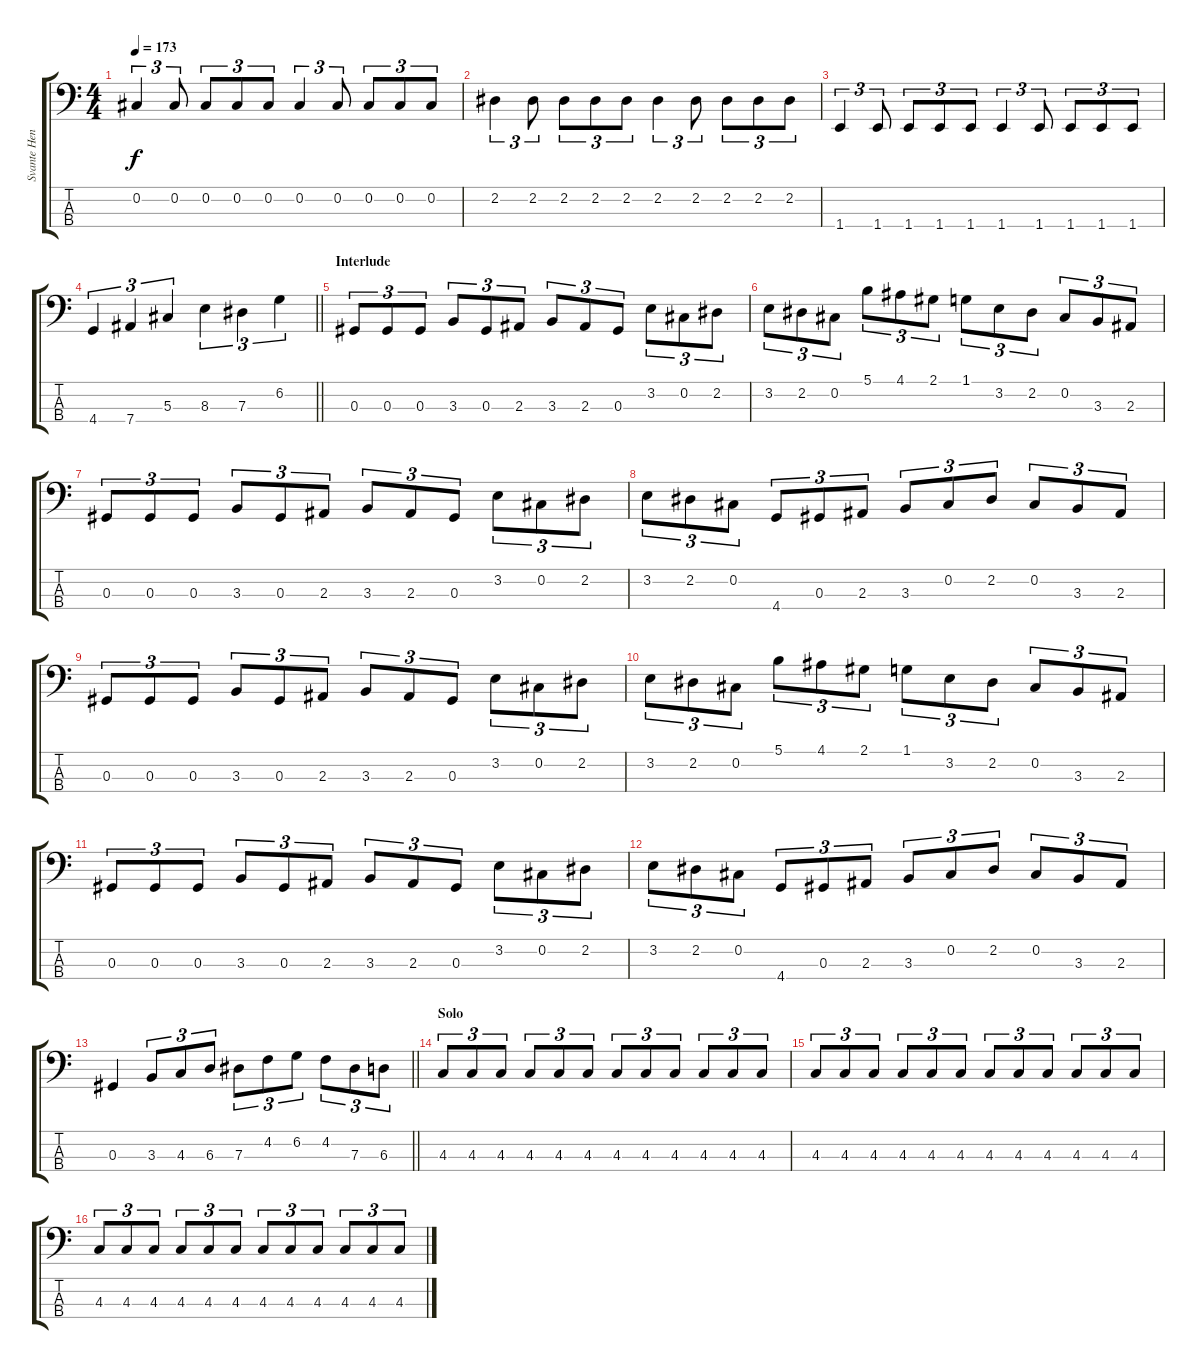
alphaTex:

\track ("Svante Henrysson" "Svante Hen") {instrument electricbassfinger}
\staff {score tabs}
\tuning (Gb2 Db2 Ab1 Eb1) {hide}
\ts (4 4)
\tempo 173
\clef f4
\ks c
0.2.4{tu (3 2) dy f} 0.2.8{tu (3 2)} 0.2.8{tu (3 2)} 0.2.8{tu (3 2)} 0.2.8{tu (3 2)} 0.2.4{tu (3 2)} 0.2.8{tu (3 2)} 0.2.8{tu (3 2)} 0.2.8{tu (3 2)} 0.2.8{tu (3 2)} |
2.2.4{tu (3 2)} 2.2.8{tu (3 2)} 2.2.8{tu (3 2)} 2.2.8{tu (3 2)} 2.2.8{tu (3 2)} 2.2.4{tu (3 2)} 2.2.8{tu (3 2)} 2.2.8{tu (3 2)} 2.2.8{tu (3 2)} 2.2.8{tu (3 2)} |
1.4.4{tu (3 2)} 1.4.8{tu (3 2)} 1.4.8{tu (3 2)} 1.4.8{tu (3 2)} 1.4.8{tu (3 2)} 1.4.4{tu (3 2)} 1.4.8{tu (3 2)} 1.4.8{tu (3 2)} 1.4.8{tu (3 2)} 1.4.8{tu (3 2)} |
\barLineRight lightlight
4.4.4{tu (3 2)} 7.4.4{tu (3 2)} 5.3.4{tu (3 2)} 8.3.4{tu (3 2)} 7.3.4{tu (3 2)} 6.2.4{tu (3 2)} |
\section ("" "Interlude")
0.3.8{tu (3 2)} 0.3.8{tu (3 2)} 0.3.8{tu (3 2)} 3.3.8{tu (3 2)} 0.3.8{tu (3 2)} 2.3.8{tu (3 2)} 3.3.8{tu (3 2)} 2.3.8{tu (3 2)} 0.3.8{tu (3 2)} 3.2.8{tu (3 2)} 0.2.8{tu (3 2)} 2.2.8{tu (3 2)} |
3.2.8{tu (3 2)} 2.2.8{tu (3 2)} 0.2.8{tu (3 2)} 5.1.8{tu (3 2)} 4.1.8{tu (3 2)} 2.1.8{tu (3 2)} 1.1.8{tu (3 2)} 3.2.8{tu (3 2)} 2.2.8{tu (3 2)} 0.2.8{tu (3 2)} 3.3.8{tu (3 2)} 2.3.8{tu (3 2)} |
0.3.8{tu (3 2)} 0.3.8{tu (3 2)} 0.3.8{tu (3 2)} 3.3.8{tu (3 2)} 0.3.8{tu (3 2)} 2.3.8{tu (3 2)} 3.3.8{tu (3 2)} 2.3.8{tu (3 2)} 0.3.8{tu (3 2)} 3.2.8{tu (3 2)} 0.2.8{tu (3 2)} 2.2.8{tu (3 2)} |
3.2.8{tu (3 2)} 2.2.8{tu (3 2)} 0.2.8{tu (3 2)} 4.4.8{tu (3 2)} 0.3.8{tu (3 2)} 2.3.8{tu (3 2)} 3.3.8{tu (3 2)} 0.2.8{tu (3 2)} 2.2.8{tu (3 2)} 0.2.8{tu (3 2)} 3.3.8{tu (3 2)} 2.3.8{tu (3 2)} |
0.3.8{tu (3 2)} 0.3.8{tu (3 2)} 0.3.8{tu (3 2)} 3.3.8{tu (3 2)} 0.3.8{tu (3 2)} 2.3.8{tu (3 2)} 3.3.8{tu (3 2)} 2.3.8{tu (3 2)} 0.3.8{tu (3 2)} 3.2.8{tu (3 2)} 0.2.8{tu (3 2)} 2.2.8{tu (3 2)} |
3.2.8{tu (3 2)} 2.2.8{tu (3 2)} 0.2.8{tu (3 2)} 5.1.8{tu (3 2)} 4.1.8{tu (3 2)} 2.1.8{tu (3 2)} 1.1.8{tu (3 2)} 3.2.8{tu (3 2)} 2.2.8{tu (3 2)} 0.2.8{tu (3 2)} 3.3.8{tu (3 2)} 2.3.8{tu (3 2)} |
0.3.8{tu (3 2)} 0.3.8{tu (3 2)} 0.3.8{tu (3 2)} 3.3.8{tu (3 2)} 0.3.8{tu (3 2)} 2.3.8{tu (3 2)} 3.3.8{tu (3 2)} 2.3.8{tu (3 2)} 0.3.8{tu (3 2)} 3.2.8{tu (3 2)} 0.2.8{tu (3 2)} 2.2.8{tu (3 2)} |
3.2.8{tu (3 2)} 2.2.8{tu (3 2)} 0.2.8{tu (3 2)} 4.4.8{tu (3 2)} 0.3.8{tu (3 2)} 2.3.8{tu (3 2)} 3.3.8{tu (3 2)} 0.2.8{tu (3 2)} 2.2.8{tu (3 2)} 0.2.8{tu (3 2)} 3.3.8{tu (3 2)} 2.3.8{tu (3 2)} |
\barLineRight lightlight
0.3.4 3.3.8{tu (3 2)} 4.3.8{tu (3 2)} 6.3.8{tu (3 2)} 7.3.8{tu (3 2)} 4.2.8{tu (3 2)} 6.2.8{tu (3 2)} 4.2.8{tu (3 2)} 7.3.8{tu (3 2)} 6.3.8{tu (3 2)} |
\section ("" "Solo")
4.3.8{tu (3 2)} 4.3.8{tu (3 2)} 4.3.8{tu (3 2)} 4.3.8{tu (3 2)} 4.3.8{tu (3 2)} 4.3.8{tu (3 2)} 4.3.8{tu (3 2)} 4.3.8{tu (3 2)} 4.3.8{tu (3 2)} 4.3.8{tu (3 2)} 4.3.8{tu (3 2)} 4.3.8{tu (3 2)} |
4.3.8{tu (3 2)} 4.3.8{tu (3 2)} 4.3.8{tu (3 2)} 4.3.8{tu (3 2)} 4.3.8{tu (3 2)} 4.3.8{tu (3 2)} 4.3.8{tu (3 2)} 4.3.8{tu (3 2)} 4.3.8{tu (3 2)} 4.3.8{tu (3 2)} 4.3.8{tu (3 2)} 4.3.8{tu (3 2)} |
4.3.8{tu (3 2)} 4.3.8{tu (3 2)} 4.3.8{tu (3 2)} 4.3.8{tu (3 2)} 4.3.8{tu (3 2)} 4.3.8{tu (3 2)} 4.3.8{tu (3 2)} 4.3.8{tu (3 2)} 4.3.8{tu (3 2)} 4.3.8{tu (3 2)} 4.3.8{tu (3 2)} 4.3.8{tu (3 2)}
